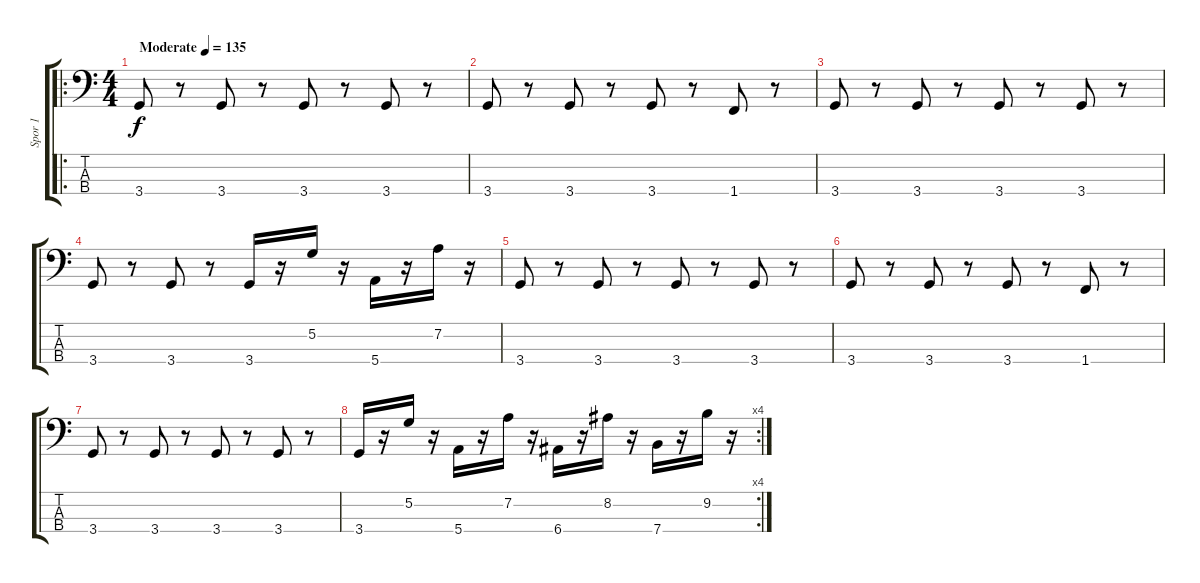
\track ("Spor 1" "Spor 1") {instrument electricbassfinger}
\staff {score tabs}
\tuning (G2 D2 A1 E1) {hide}
\ro
\ts (4 4)
\tempo (135 "Moderate")
\clef f4
\ks c
3.4.8{dy f instrument electricbassfinger} r.8 3.4.8 r.8 3.4.8 r.8 3.4.8 r.8 |
3.4.8 r.8 3.4.8 r.8 3.4.8 r.8 1.4.8 r.8 |
3.4.8 r.8 3.4.8 r.8 3.4.8 r.8 3.4.8 r.8 |
3.4.8 r.8 3.4.8 r.8 3.4.16 r.16 5.2.16 r.16 5.4.16 r.16 7.2.16 r.16 |
3.4.8 r.8 3.4.8 r.8 3.4.8 r.8 3.4.8 r.8 |
3.4.8 r.8 3.4.8 r.8 3.4.8 r.8 1.4.8 r.8 |
3.4.8 r.8 3.4.8 r.8 3.4.8 r.8 3.4.8 r.8 |
\rc 4
3.4.16 r.16 5.2.16 r.16 5.4.16 r.16 7.2.16 r.16 6.4.16 r.16 8.2.16 r.16 7.4.16 r.16 9.2.16 r.16
